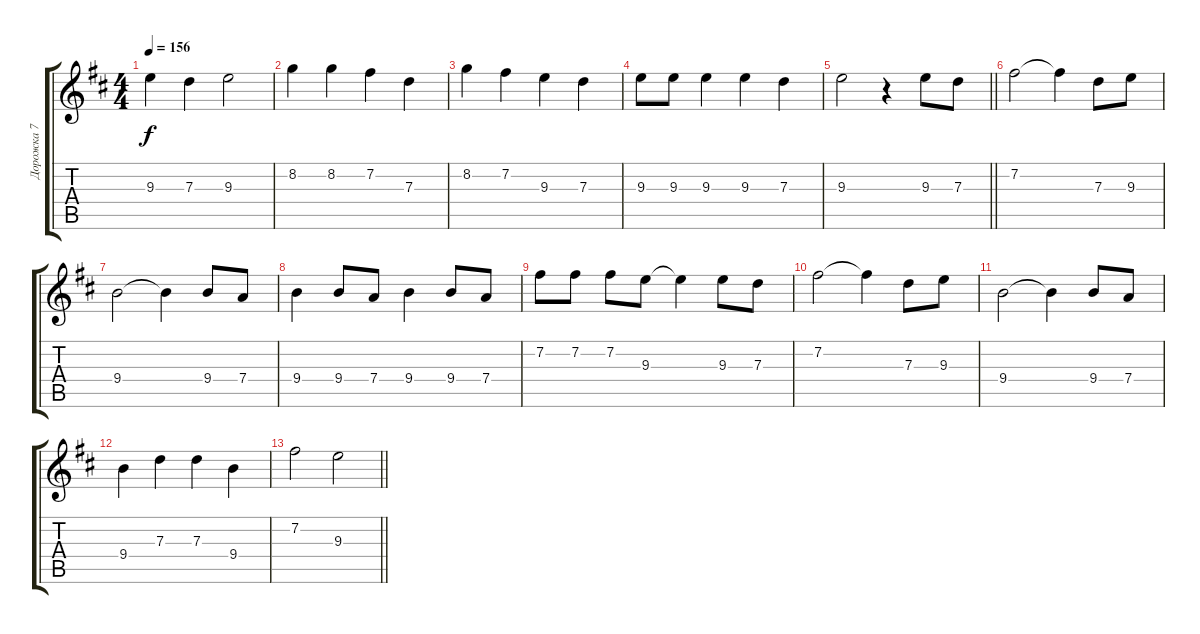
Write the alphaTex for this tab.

\track ("Дорожка 7" "Дорожка 7") {instrument acousticguitarsteel}
\staff {score tabs}
\tuning (E4 B3 G3 D3 A2 E2) {hide}
\ts (4 4)
\tempo 156
\clef g2
\ks bminor
9.3.4{dy f} 7.3.4 9.3.2 |
8.2.4 8.2.4 7.2.4 7.3.4 |
8.2.4 7.2.4 9.3.4 7.3.4 |
9.3.8 9.3.8 9.3.4 9.3.4 7.3.4 |
\barLineRight lightlight
9.3.2 r.4 9.3.8 7.3.8 |
7.2.2 7.2{t}.4 7.3.8 9.3.8 |
9.4.2 9.4{t}.4 9.4.8 7.4.8 |
9.4.4 9.4.8 7.4.8 9.4.4 9.4.8 7.4.8 |
7.2.8 7.2.8 7.2.8 9.3.8 9.3{t}.4 9.3.8 7.3.8 |
7.2.2 7.2{t}.4 7.3.8 9.3.8 |
9.4.2 9.4{t}.4 9.4.8 7.4.8 |
9.4.4 7.3.4 7.3.4 9.4.4 |
\barLineRight lightlight
7.2.2 9.3.2
